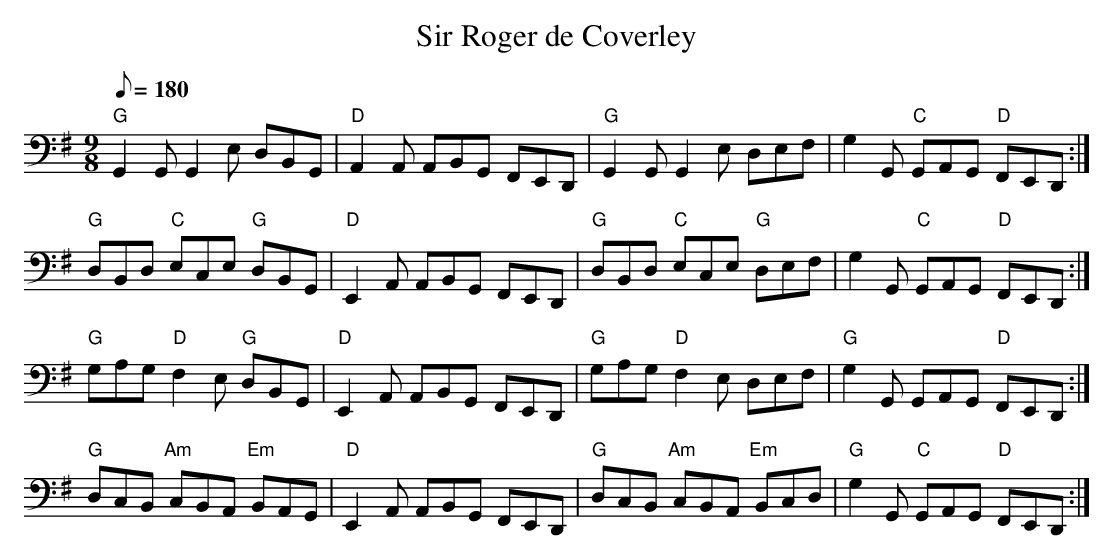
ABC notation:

X:1
T:Sir Roger de Coverley
M:9/8
Q:180
K:G clef=bass middle=d
"G" G2G G2e dBG | "D" A2A ABG FED | "G" G2G G2e def | g2G "C" GAG "D" FED :|
"G" dBd "C" ece "G" dBG | "D" E2A ABG FED | "G" dBd "C" ece "G" def |\
  g2G "C" GAG "D" FED :|
"G" gag "D" f2e "G" dBG | "D" E2A ABG FED | "G" gag "D" f2e def |\
  "G" g2G GAG "D" FED :|
"G" dcB "Am" cBA "Em" BAG | "D" E2A ABG FED | "G" dcB "Am" cBA "Em " Bcd |\
  "G" g2G "C" GAG "D" FED :|
